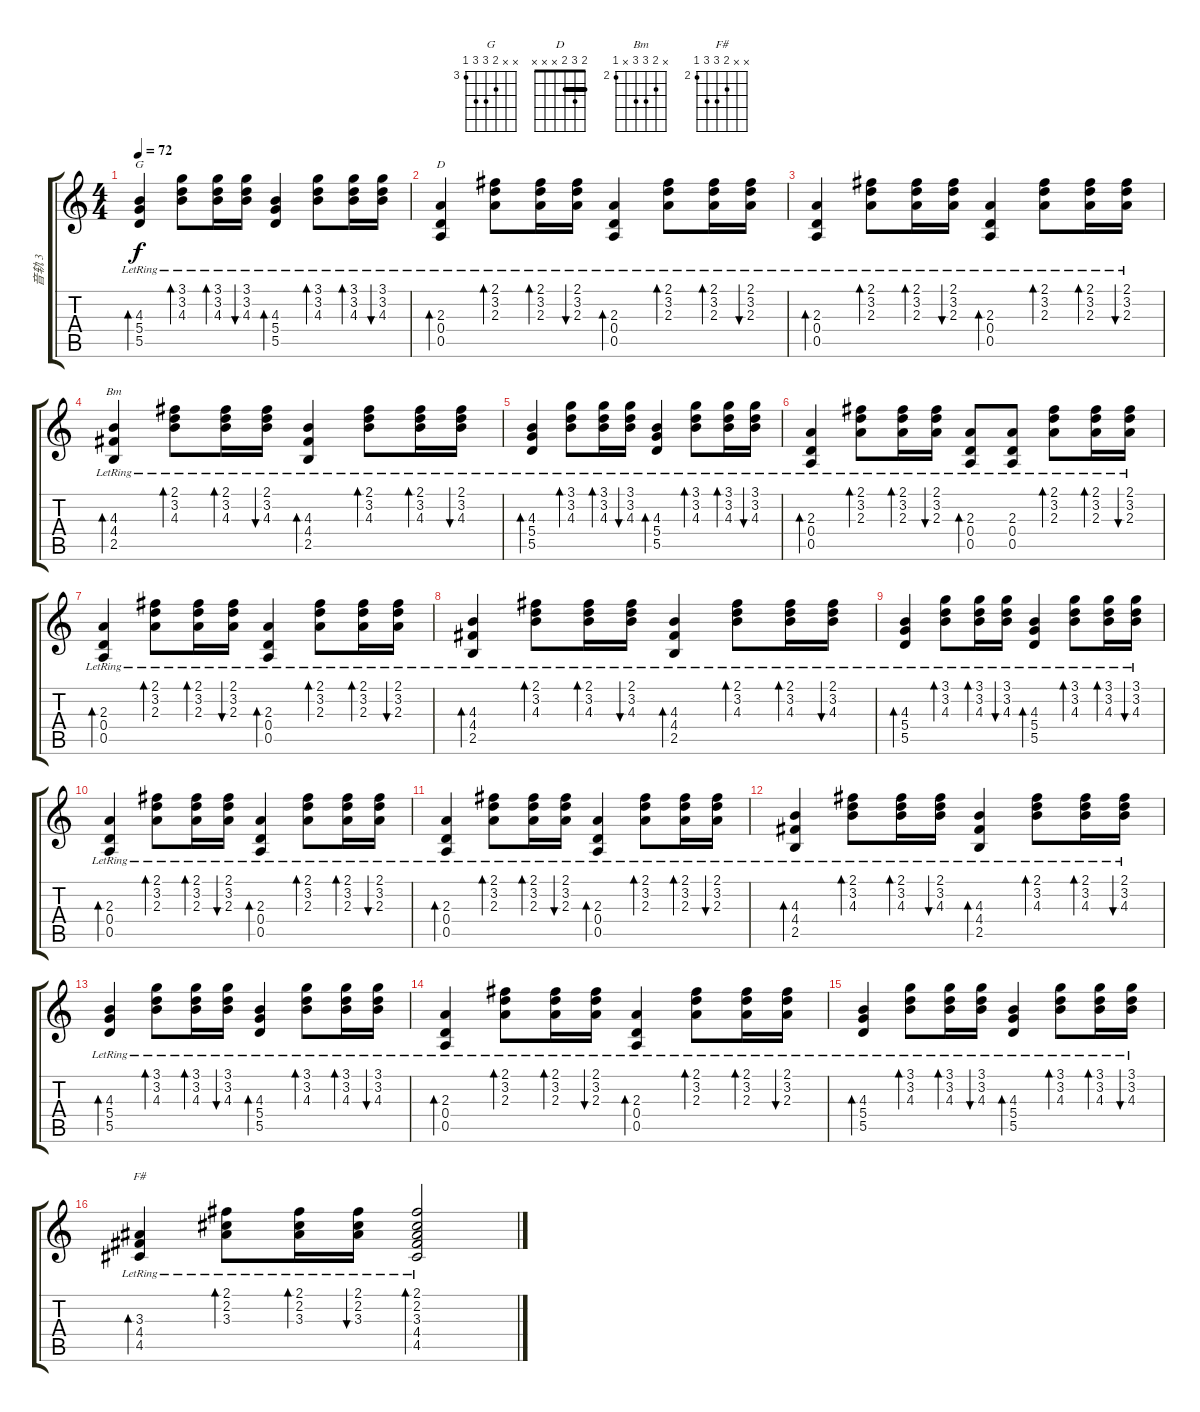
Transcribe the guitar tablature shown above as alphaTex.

\track ("音轨 3" "音轨 3") {instrument electricbassfinger}
\staff {score tabs}
\tuning (E4 B3 G3 D3 A2 E2) {hide}
\chord ("G" x x 4 5 5 3) {firstfret 3 barre 3}
\chord ("D" 2 3 2 x x x) {barre 2}
\chord ("Bm" x 3 4 4 x 2) {firstfret 2 barre 2}
\chord ("F#" x x 3 4 4 2) {firstfret 2 barre 2}
\ts (4 4)
\tempo 72
\clef g2
\ks c
(4.3{lr} 5.4{lr} 5.5{lr}).4{bd 60 ch "G" dy f} (3.1{lr} 3.2{lr} 4.3{lr}).8{bd 60} (3.1{lr} 3.2{lr} 4.3{lr}).16{bd 60} (3.1{lr} 3.2{lr} 4.3{lr}).16{bu 60} (4.3{lr} 5.4{lr} 5.5{lr}).4{bd 60} (3.1{lr} 3.2{lr} 4.3{lr}).8{bd 60} (3.1{lr} 3.2{lr} 4.3{lr}).16{bd 60} (3.1{lr} 3.2{lr} 4.3{lr}).16{bu 60} |
(2.3{lr} 0.4{lr} 0.5{lr}).4{bd 60 ch "D"} (2.1{lr} 3.2{lr} 2.3{lr}).8{bd 120} (2.1{lr} 3.2{lr} 2.3{lr}).16{bd 120} (2.1{lr} 3.2{lr} 2.3{lr}).16{bu 120} (2.3{lr} 0.4{lr} 0.5{lr}).4{bd 120} (2.1{lr} 3.2{lr} 2.3{lr}).8{bd 120} (2.1{lr} 3.2{lr} 2.3{lr}).16{bd 120} (2.1{lr} 3.2{lr} 2.3{lr}).16{bu 120} |
(2.3{lr} 0.4{lr} 0.5{lr}).4{bd 60} (2.1{lr} 3.2{lr} 2.3{lr}).8{bd 120} (2.1{lr} 3.2{lr} 2.3{lr}).16{bd 120} (2.1{lr} 3.2{lr} 2.3{lr}).16{bu 120} (2.3{lr} 0.4{lr} 0.5{lr}).4{bd 120} (2.1{lr} 3.2{lr} 2.3{lr}).8{bd 120} (2.1{lr} 3.2{lr} 2.3{lr}).16{bd 120} (2.1{lr} 3.2{lr} 2.3{lr}).16{bu 120} |
(4.3{lr} 4.4{lr} 2.5{lr}).4{bd 60 ch "Bm"} (2.1{lr} 3.2{lr} 4.3{lr}).8{bd 60} (2.1{lr} 3.2{lr} 4.3{lr}).16{bd 60} (2.1{lr} 3.2{lr} 4.3{lr}).16{bu 60} (4.3{lr} 4.4{lr} 2.5{lr}).4{bd 60} (2.1{lr} 3.2{lr} 4.3{lr}).8{bd 60} (2.1{lr} 3.2{lr} 4.3{lr}).16{bd 60} (2.1{lr} 3.2{lr} 4.3{lr}).16{bu 60} |
(4.3{lr} 5.4{lr} 5.5{lr}).4{bd 60} (3.1{lr} 3.2{lr} 4.3{lr}).8{bd 60} (3.1{lr} 3.2{lr} 4.3{lr}).16{bd 60} (3.1{lr} 3.2{lr} 4.3{lr}).16{bu 60} (4.3{lr} 5.4{lr} 5.5{lr}).4{bd 60} (3.1{lr} 3.2{lr} 4.3{lr}).8{bd 60} (3.1{lr} 3.2{lr} 4.3{lr}).16{bd 60} (3.1{lr} 3.2{lr} 4.3{lr}).16{bu 60} |
(2.3{lr} 0.4{lr} 0.5{lr}).4{bd 60} (2.1{lr} 3.2{lr} 2.3{lr}).8{bd 120} (2.1{lr} 3.2{lr} 2.3{lr}).16{bd 120} (2.1{lr} 3.2{lr} 2.3{lr}).16{bu 120} (2.3{lr} 0.4{lr} 0.5{lr}).8{bd 120} (2.3{lr} 0.4{lr} 0.5{lr}).8 (2.1{lr} 3.2{lr} 2.3{lr}).8{bd 120} (2.1{lr} 3.2{lr} 2.3{lr}).16{bd 120} (2.1{lr} 3.2{lr} 2.3{lr}).16{bu 120} |
(2.3{lr} 0.4{lr} 0.5{lr}).4{bd 120} (2.1{lr} 3.2{lr} 2.3{lr}).8{bd 120} (2.1{lr} 3.2{lr} 2.3{lr}).16{bd 120} (2.1{lr} 3.2{lr} 2.3{lr}).16{bu 120} (2.3{lr} 0.4{lr} 0.5{lr}).4{bd 120} (2.1{lr} 3.2{lr} 2.3{lr}).8{bd 120} (2.1{lr} 3.2{lr} 2.3{lr}).16{bd 120} (2.1{lr} 3.2{lr} 2.3{lr}).16{bu 120} |
(4.3{lr} 4.4{lr} 2.5{lr}).4{bd 60} (2.1{lr} 3.2{lr} 4.3{lr}).8{bd 60} (2.1{lr} 3.2{lr} 4.3{lr}).16{bd 60} (2.1{lr} 3.2{lr} 4.3{lr}).16{bu 60} (4.3{lr} 4.4{lr} 2.5{lr}).4{bd 60} (2.1{lr} 3.2{lr} 4.3{lr}).8{bd 60} (2.1{lr} 3.2{lr} 4.3{lr}).16{bd 60} (2.1{lr} 3.2{lr} 4.3{lr}).16{bu 60} |
(4.3{lr} 5.4{lr} 5.5{lr}).4{bd 60} (3.1{lr} 3.2{lr} 4.3{lr}).8{bd 60} (3.1{lr} 3.2{lr} 4.3{lr}).16{bd 60} (3.1{lr} 3.2{lr} 4.3{lr}).16{bu 60} (4.3{lr} 5.4{lr} 5.5{lr}).4{bd 60} (3.1{lr} 3.2{lr} 4.3{lr}).8{bd 60} (3.1{lr} 3.2{lr} 4.3{lr}).16{bd 60} (3.1{lr} 3.2{lr} 4.3{lr}).16{bu 60} |
(2.3{lr} 0.4{lr} 0.5{lr}).4{bd 60} (2.1{lr} 3.2{lr} 2.3{lr}).8{bd 120} (2.1{lr} 3.2{lr} 2.3{lr}).16{bd 120} (2.1{lr} 3.2{lr} 2.3{lr}).16{bu 120} (2.3{lr} 0.4{lr} 0.5{lr}).4{bd 120} (2.1{lr} 3.2{lr} 2.3{lr}).8{bd 120} (2.1{lr} 3.2{lr} 2.3{lr}).16{bd 120} (2.1{lr} 3.2{lr} 2.3{lr}).16{bu 120} |
(2.3{lr} 0.4{lr} 0.5{lr}).4{bd 120} (2.1{lr} 3.2{lr} 2.3{lr}).8{bd 120} (2.1{lr} 3.2{lr} 2.3{lr}).16{bd 120} (2.1{lr} 3.2{lr} 2.3{lr}).16{bu 120} (2.3{lr} 0.4{lr} 0.5{lr}).4{bd 120} (2.1{lr} 3.2{lr} 2.3{lr}).8{bd 120} (2.1{lr} 3.2{lr} 2.3{lr}).16{bd 120} (2.1{lr} 3.2{lr} 2.3{lr}).16{bu 120} |
(4.3{lr} 4.4{lr} 2.5{lr}).4{bd 60} (2.1{lr} 3.2{lr} 4.3{lr}).8{bd 60} (2.1{lr} 3.2{lr} 4.3{lr}).16{bd 60} (2.1{lr} 3.2{lr} 4.3{lr}).16{bu 60} (4.3{lr} 4.4{lr} 2.5{lr}).4{bd 60} (2.1{lr} 3.2{lr} 4.3{lr}).8{bd 60} (2.1{lr} 3.2{lr} 4.3{lr}).16{bd 60} (2.1{lr} 3.2{lr} 4.3{lr}).16{bu 60} |
(4.3{lr} 5.4{lr} 5.5{lr}).4{bd 60} (3.1{lr} 3.2{lr} 4.3{lr}).8{bd 60} (3.1{lr} 3.2{lr} 4.3{lr}).16{bd 60} (3.1{lr} 3.2{lr} 4.3{lr}).16{bu 60} (4.3{lr} 5.4{lr} 5.5{lr}).4{bd 60} (3.1{lr} 3.2{lr} 4.3{lr}).8{bd 60} (3.1{lr} 3.2{lr} 4.3{lr}).16{bd 60} (3.1{lr} 3.2{lr} 4.3{lr}).16{bu 60} |
(2.3{lr} 0.4{lr} 0.5{lr}).4{bd 60} (2.1{lr} 3.2{lr} 2.3{lr}).8{bd 120} (2.1{lr} 3.2{lr} 2.3{lr}).16{bd 120} (2.1{lr} 3.2{lr} 2.3{lr}).16{bu 120} (2.3{lr} 0.4{lr} 0.5{lr}).4{bd 120} (2.1{lr} 3.2{lr} 2.3{lr}).8{bd 120} (2.1{lr} 3.2{lr} 2.3{lr}).16{bd 120} (2.1{lr} 3.2{lr} 2.3{lr}).16{bu 120} |
(4.3{lr} 5.4{lr} 5.5{lr}).4{bd 60} (3.1{lr} 3.2{lr} 4.3{lr}).8{bd 60} (3.1{lr} 3.2{lr} 4.3{lr}).16{bd 60} (3.1{lr} 3.2{lr} 4.3{lr}).16{bu 60} (4.3{lr} 5.4{lr} 5.5{lr}).4{bd 60} (3.1{lr} 3.2{lr} 4.3{lr}).8{bd 60} (3.1{lr} 3.2{lr} 4.3{lr}).16{bd 60} (3.1{lr} 3.2{lr} 4.3{lr}).16{bu 60} |
(3.3{lr} 4.4{lr} 4.5{lr}).4{bd 60 ch "F#"} (2.1{lr} 2.2{lr} 3.3{lr}).8{bd 60} (2.1{lr} 2.2{lr} 3.3{lr}).16{bd 60} (2.1{lr} 2.2{lr} 3.3{lr}).16{bu 60} (2.1{lr} 2.2{lr} 3.3{lr} 4.4{lr} 4.5{lr}).2{bd 60}
